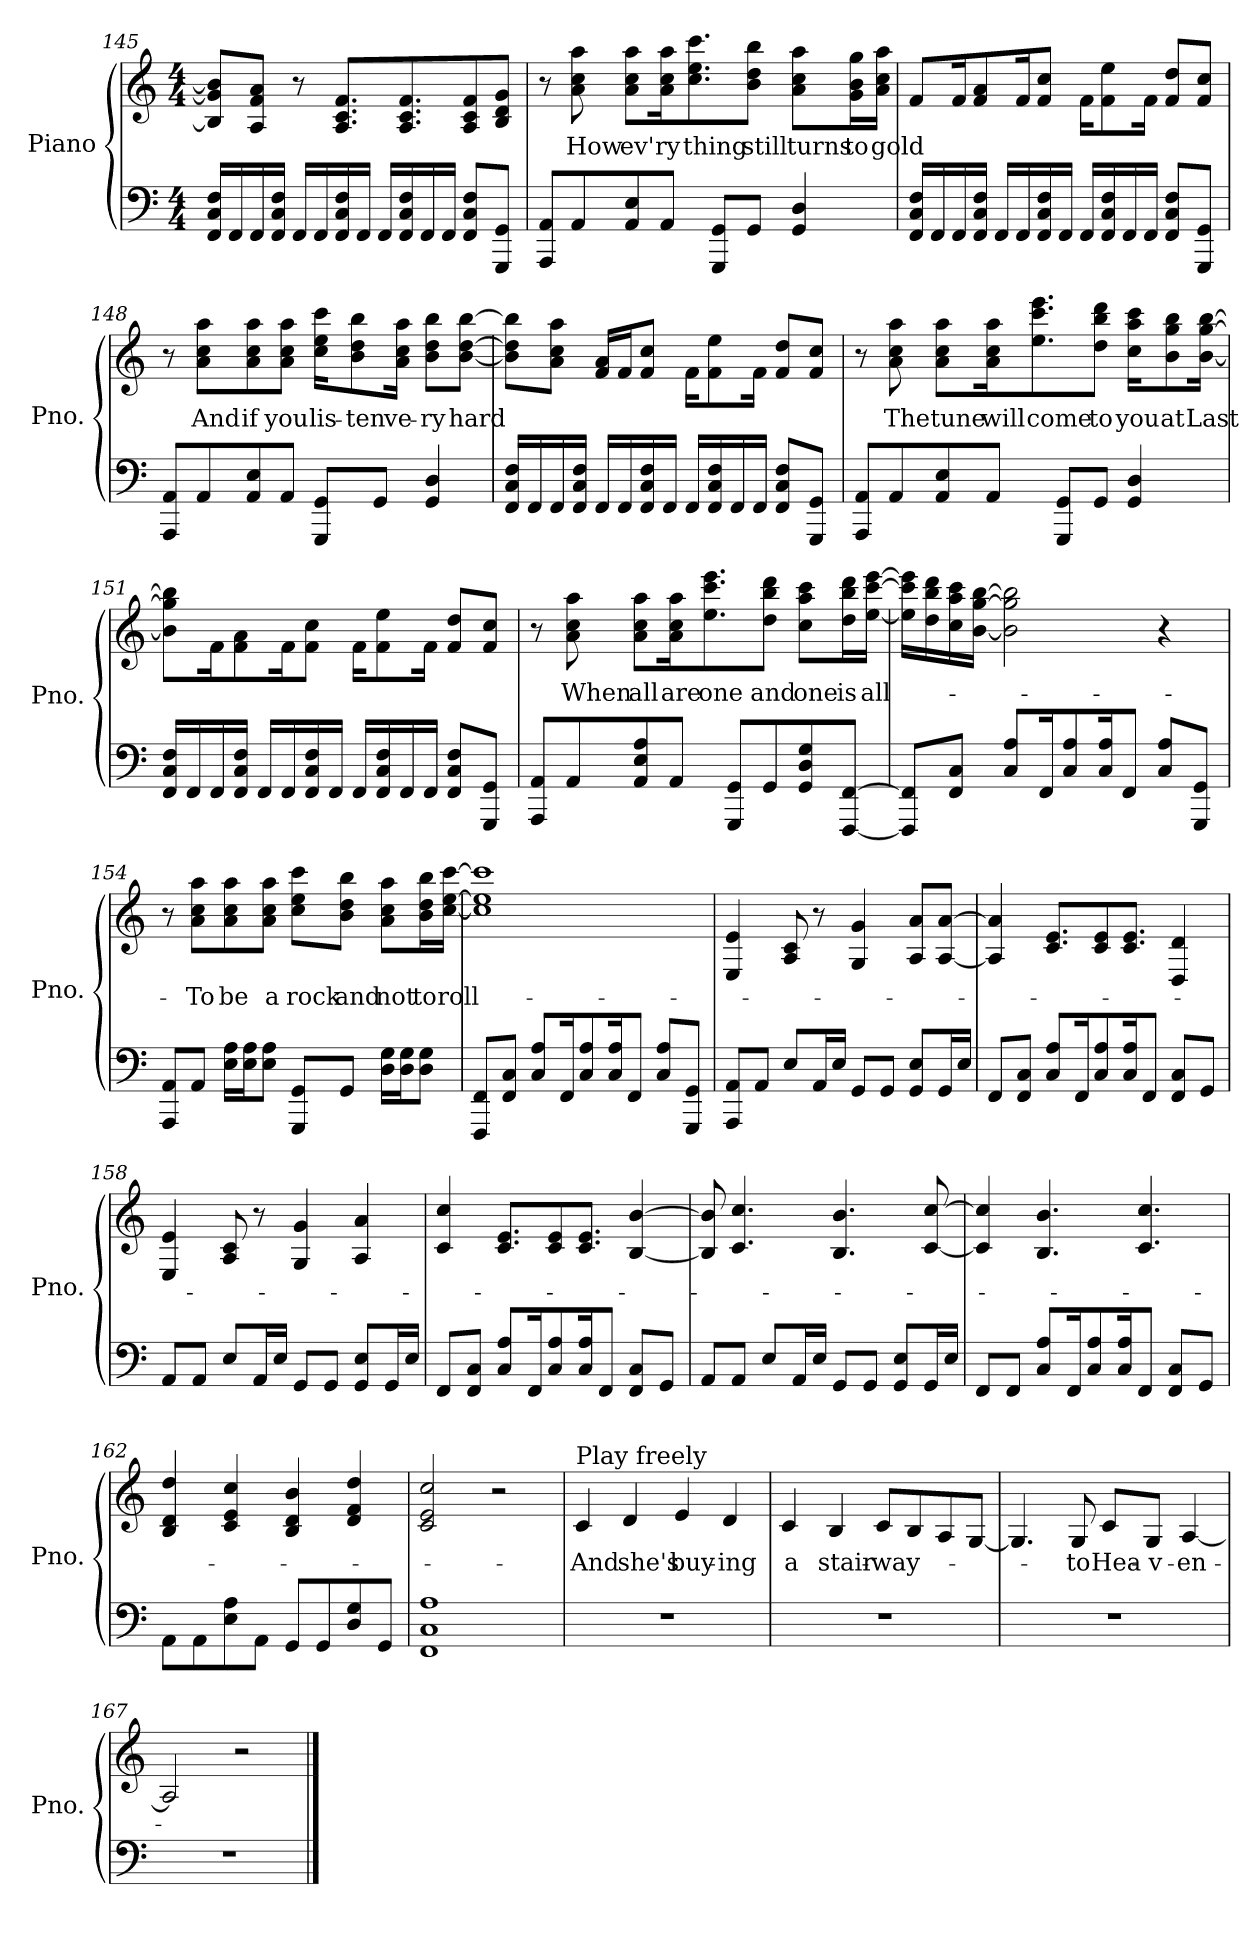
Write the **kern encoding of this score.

**kern	**kern	**text
*part1	*part1	*part1
*staff2	*staff1	*staff1
*I"Piano	*	*
*I'Pno.	*	*
*clefF4	*clefG2	*
*k[]	*k[]	*
*M4/4	*M4/4	*
=145	=145	=145
16FF/ 16C/ 16F/LL	8B/] 8g/] 8b/]L	.
16FF/	.	.
16FF/	8A/ 8f/ 8a/J	.
16FF/ 16C/ 16F/JJ	.	.
16FF/LL	8r	.
16FF/	.	.
16FF/ 16C/ 16F/	8.A/ 8.c/ 8.f/L	.
16FF/JJ	.	.
16FF/LL	.	.
16FF/ 16C/ 16F/	8.A/ 8.c/ 8.f/	.
16FF/	.	.
16FF/JJ	.	.
8FF/ 8C/ 8F/L	8A/ 8c/ 8f/	.
8GGG/ 8GG/J	8B/ 8d/ 8g/J	.
!!LO:LB:g=z
=146	=146	=146
8AAA/ 8AA/L	8r	.
8AA/	8a\ 8cc\ 8aa\	How
8AA/ 8E/	8a\ 8cc\ 8aa\L	ev'
8AA/J	16a\ 16cc\ 16aa\K	ry
.	8.cc\ 8.ee\ 8.ccc\	thing
8GGG/ 8GG/L	.	.
8GG/J	8b\ 8dd\ 8bb\J	still
4GG/ 4D/	8a\ 8cc\ 8aa\L	turns
.	16g\ 16b\ 16gg\L	to
.	16a\ 16cc\ 16aa\JJ	gold
=147	=147	=147
16FF/ 16C/ 16F/LL	8f/L	.
16FF/	.	.
16FF/	16f/K	.
16FF/ 16C/ 16F/JJ	8f/ 8a/	.
16FF/LL	.	.
16FF/	16f/K	.
16FF/ 16C/ 16F/	8f/ 8cc/J	.
16FF/JJ	.	.
16FF/LL	16f\KL	.
16FF/ 16C/ 16F/	8f\ 8ee\	.
16FF/	.	.
16FF/JJ	16f\Jk	.
8FF/ 8C/ 8F/L	8f/ 8dd/L	.
8GGG/ 8GG/J	8f/ 8cc/J	.
!!LO:LB:g=z
=148	=148	=148
8AAA/ 8AA/L	8r	.
8AA/	8a\ 8cc\ 8aa\L	And
8AA/ 8E/	8a\ 8cc\ 8aa\	if
8AA/J	8a\ 8cc\ 8aa\J	you
8GGG/ 8GG/L	16cc\ 16ee\ 16ccc\KL	lis-
.	8b\ 8dd\ 8bb\	-ten
8GG/J	.	.
.	16a\ 16cc\ 16aa\Jk	ve-
4GG/ 4D/	8b\ 8dd\ 8bb\L	-ry
.	[8b\ [8dd\ [8bb\J	hard
=149	=149	=149
16FF/ 16C/ 16F/LL	8b\] 8dd\] 8bb\]L	.
16FF/	.	.
16FF/	8a\ 8cc\ 8aa\J	.
16FF/ 16C/ 16F/JJ	.	.
16FF/LL	16f/ 16a/LL	.
16FF/	16f/J	.
16FF/ 16C/ 16F/	8f/ 8cc/J	.
16FF/JJ	.	.
16FF/LL	16f\KL	.
16FF/ 16C/ 16F/	8f\ 8ee\	.
16FF/	.	.
16FF/JJ	16f\Jk	.
8FF/ 8C/ 8F/L	8f/ 8dd/L	.
8GGG/ 8GG/J	8f/ 8cc/J	.
!!LO:LB:g=z
=150	=150	=150
8AAA/ 8AA/L	8r	.
8AA/	8a\ 8cc\ 8aa\	The
8AA/ 8E/	8a\ 8cc\ 8aa\L	tune
8AA/J	16a\ 16cc\ 16aa\K	will
.	8.ee\ 8.ccc\ 8.eee\	come
8GGG/ 8GG/L	.	.
8GG/J	8dd\ 8bb\ 8ddd\J	to
4GG/ 4D/	16cc\ 16aa\ 16ccc\KL	you
.	8b\ 8gg\ 8bb\	at
.	[16b\ [16gg\ [16bb\Jk	Last
=151	=151	=151
16FF/ 16C/ 16F/LL	8b\] 8gg\] 8bb\]L	.
16FF/	.	.
16FF/	16f\K	.
16FF/ 16C/ 16F/JJ	8f\ 8a\	.
16FF/LL	.	.
16FF/	16f\K	.
16FF/ 16C/ 16F/	8f\ 8cc\J	.
16FF/JJ	.	.
16FF/LL	16f\KL	.
16FF/ 16C/ 16F/	8f\ 8ee\	.
16FF/	.	.
16FF/JJ	16f\Jk	.
8FF/ 8C/ 8F/L	8f/ 8dd/L	.
8GGG/ 8GG/J	8f/ 8cc/J	.
!!LO:PB:g=z
=152	=152	=152
8AAA/ 8AA/L	8r	.
8AA/	8a\ 8cc\ 8aa\	When
8AA/ 8E/ 8A/	8a\ 8cc\ 8aa\L	all
8AA/J	16a\ 16cc\ 16aa\K	are
.	8.ee\ 8.ccc\ 8.eee\	one
8GGG/ 8GG/L	.	.
8GG/	8dd\ 8bb\ 8ddd\J	and
8GG/ 8D/ 8G/	8cc\ 8aa\ 8ccc\L	one
[8FFF/ [8FF/J	16dd\ 16bb\ 16ddd\L	is
.	[16ee\ [16ccc\ [16eee\JJ	all-
=153	=153	=153
8FFF/] 8FF/]L	16ee\] 16ccc\] 16eee\]LL	.
.	16dd\ 16bb\ 16ddd\	.
8FF/ 8C/J	16cc\ 16aa\ 16ccc\	.
.	[16b\ [16gg\ [16bb\JJ	.
8C/ 8A/L	2b\] 2gg\] 2bb\]	.
16FF/K	.	.
8C/ 8A/	.	.
16C/ 16A/K	.	.
8FF/J	.	.
8C/ 8A/L	4r	.
8GGG/ 8GG/J	.	.
=154	=154	=154
8AAA/ 8AA/L	8r	.
8AA/J	8a\ 8cc\ 8aa\L	To
16E\ 16A\LL	8a\ 8cc\ 8aa\	be
16E\ 16A\J	.	.
8E\ 8A\J	8a\ 8cc\ 8aa\J	a
8GGG/ 8GG/L	8cc\ 8ee\ 8ccc\L	rock
8GG/J	8b\ 8dd\ 8bb\J	and
16D\ 16G\LL	8a\ 8cc\ 8aa\L	not
16D\ 16G\J	.	.
8D\ 8G\J	16b\ 16dd\ 16bb\L	to
.	[16cc\ [16ee\ [16ccc\JJ	roll-
!!LO:LB:g=z
=155	=155	=155
8FFF/ 8FF/L	1cc] 1ee] 1ccc]	.
8FF/ 8C/J	.	.
8C/ 8A/L	.	.
16FF/K	.	.
8C/ 8A/	.	.
16C/ 16A/K	.	.
8FF/J	.	.
8C/ 8A/L	.	.
8GGG/ 8GG/J	.	.
=156	=156	=156
8AAA/ 8AA/L	4E/ 4e/	.
8AA/J	.	.
8E/L	8A/ 8c/	.
16AA/L	8r	.
16E/JJ	.	.
8GG/L	4G/ 4g/	.
8GG/J	.	.
8GG/ 8E/L	8A/ 8a/L	.
16GG/L	[8A/ [8a/J	.
16E/JJ	.	.
=157	=157	=157
8FF/L	4A/] 4a/]	.
8FF/ 8C/J	.	.
8C/ 8A/L	8.c/ 8.e/L	.
16FF/K	.	.
8C/ 8A/	8c/ 8e/	.
16C/ 16A/K	8.c/ 8.e/J	.
8FF/J	.	.
8FF/ 8C/L	4D/ 4d/	.
8GG/J	.	.
=158	=158	=158
8AA/L	4E/ 4e/	.
8AA/J	.	.
8E/L	8A/ 8c/	.
16AA/L	8r	.
16E/JJ	.	.
8GG/L	4G/ 4g/	.
8GG/J	.	.
8GG/ 8E/L	4A/ 4a/	.
16GG/L	.	.
16E/JJ	.	.
!!LO:LB:g=z
=159	=159	=159
8FF/L	4c/ 4cc/	.
8FF/ 8C/J	.	.
8C/ 8A/L	8.c/ 8.e/L	.
16FF/K	.	.
8C/ 8A/	8c/ 8e/	.
16C/ 16A/K	8.c/ 8.e/J	.
8FF/J	.	.
8FF/ 8C/L	[4B/ [4b/	.
8GG/J	.	.
=160	=160	=160
8AA/L	8B/] 8b/]	.
8AA/J	4.c/ 4.cc/	.
8E/L	.	.
16AA/L	.	.
16E/JJ	.	.
8GG/L	4.B/ 4.b/	.
8GG/J	.	.
8GG/ 8E/L	.	.
16GG/L	[8c/ [8cc/	.
16E/JJ	.	.
=161	=161	=161
8FF/L	4c/] 4cc/]	.
8FF/J	.	.
8C/ 8A/L	4.B/ 4.b/	.
16FF/K	.	.
8C/ 8A/	.	.
16C/ 16A/K	.	.
8FF/J	4.c/ 4.cc/	.
8FF/ 8C/L	.	.
8GG/J	.	.
=162	=162	=162
8AA\L	4B/ 4d/ 4dd/	.
8AA\	.	.
8E\ 8A\	4c/ 4e/ 4cc/	.
8AA\J	.	.
8GG/L	4B/ 4d/ 4b/	.
8GG/	.	.
8D/ 8G/	4d/ 4f/ 4dd/	.
8GG/J	.	.
=163	=163	=163
1FF 1C 1A	2c/ 2e/ 2cc/	.
.	2r	.
!!LO:LB:g=z
=164	=164	=164
!	!LO:TX:a:t=Play freely	!
1r	4c/	And
.	4d/	she's
.	4e/	buy-
.	4d/	-ing
=165	=165	=165
1r	4c/	a
.	4B/	stair-
.	8c/L	-way-
.	8B/	.
.	8A/	.
.	[8G/J	.
=166	=166	=166
1r	4.G/]	.
.	8G/	-to
.	8c/L	Hea-
.	8G/J	-v-
.	[4A/	-en-
=167	=167	=167
1r	2A/]	.
.	2r	.
==	==	==
*-	*-	*-
